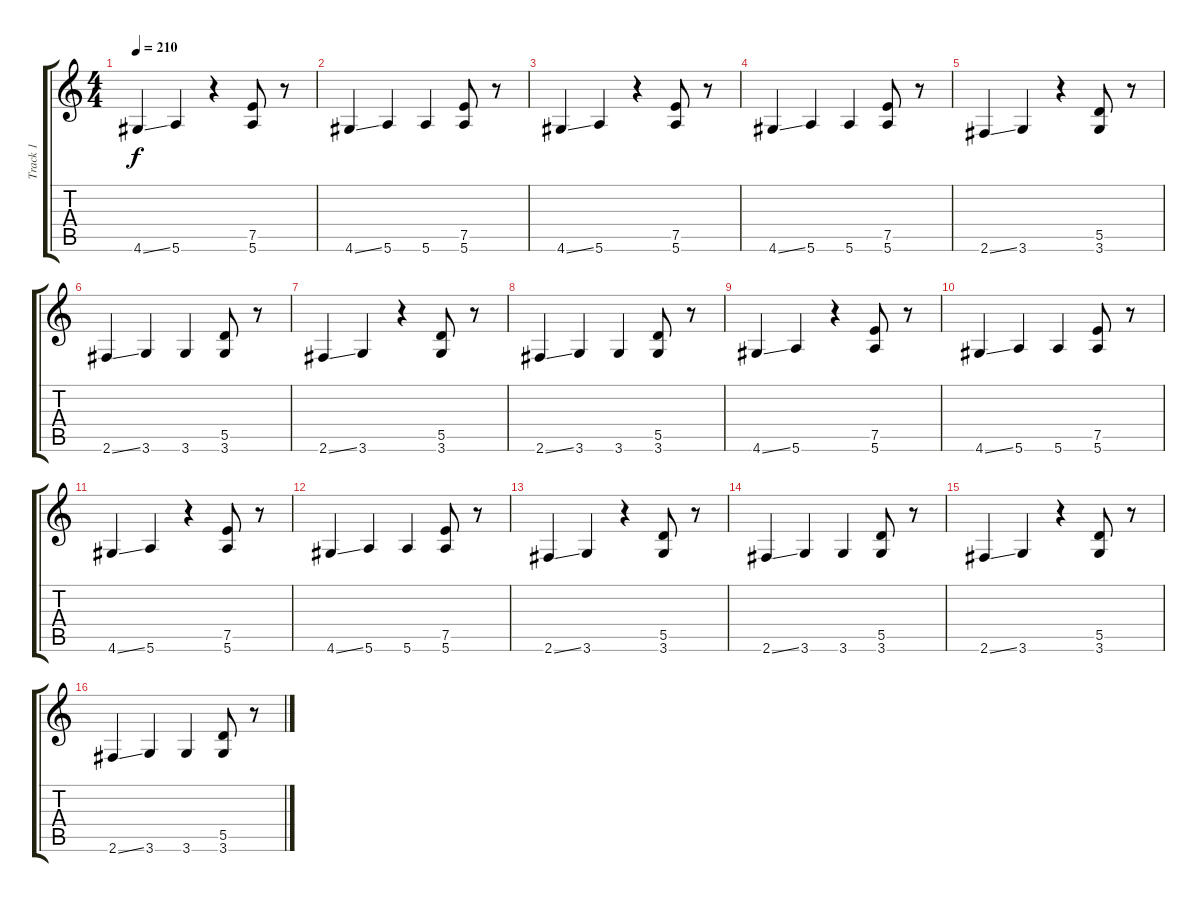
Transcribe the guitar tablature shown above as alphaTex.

\track ("Track 1" "Track 1") {instrument electricguitarjazz}
\staff {score tabs}
\tuning (E4 B3 G3 D3 A2 E2) {hide}
\ts (4 4)
\tempo 210
\clef g2
\ks c
4.6{ss}.4{dy f} 5.6.4 r.4 (7.5 5.6).8 r.8 |
4.6{ss}.4 5.6.4 5.6.4 (7.5 5.6).8 r.8 |
4.6{ss}.4 5.6.4 r.4 (7.5 5.6).8 r.8 |
4.6{ss}.4 5.6.4 5.6.4 (7.5 5.6).8 r.8 |
2.6{ss}.4 3.6.4 r.4 (5.5 3.6).8 r.8 |
2.6{ss}.4 3.6.4 3.6.4 (5.5 3.6).8 r.8 |
2.6{ss}.4 3.6.4 r.4 (5.5 3.6).8 r.8 |
2.6{ss}.4 3.6.4 3.6.4 (5.5 3.6).8 r.8 |
4.6{ss}.4 5.6.4 r.4 (7.5 5.6).8 r.8 |
4.6{ss}.4 5.6.4 5.6.4 (7.5 5.6).8 r.8 |
4.6{ss}.4 5.6.4 r.4 (7.5 5.6).8 r.8 |
4.6{ss}.4 5.6.4 5.6.4 (7.5 5.6).8 r.8 |
2.6{ss}.4 3.6.4 r.4 (5.5 3.6).8 r.8 |
2.6{ss}.4 3.6.4 3.6.4 (5.5 3.6).8 r.8 |
2.6{ss}.4 3.6.4 r.4 (5.5 3.6).8 r.8 |
2.6{ss}.4 3.6.4 3.6.4 (5.5 3.6).8 r.8
